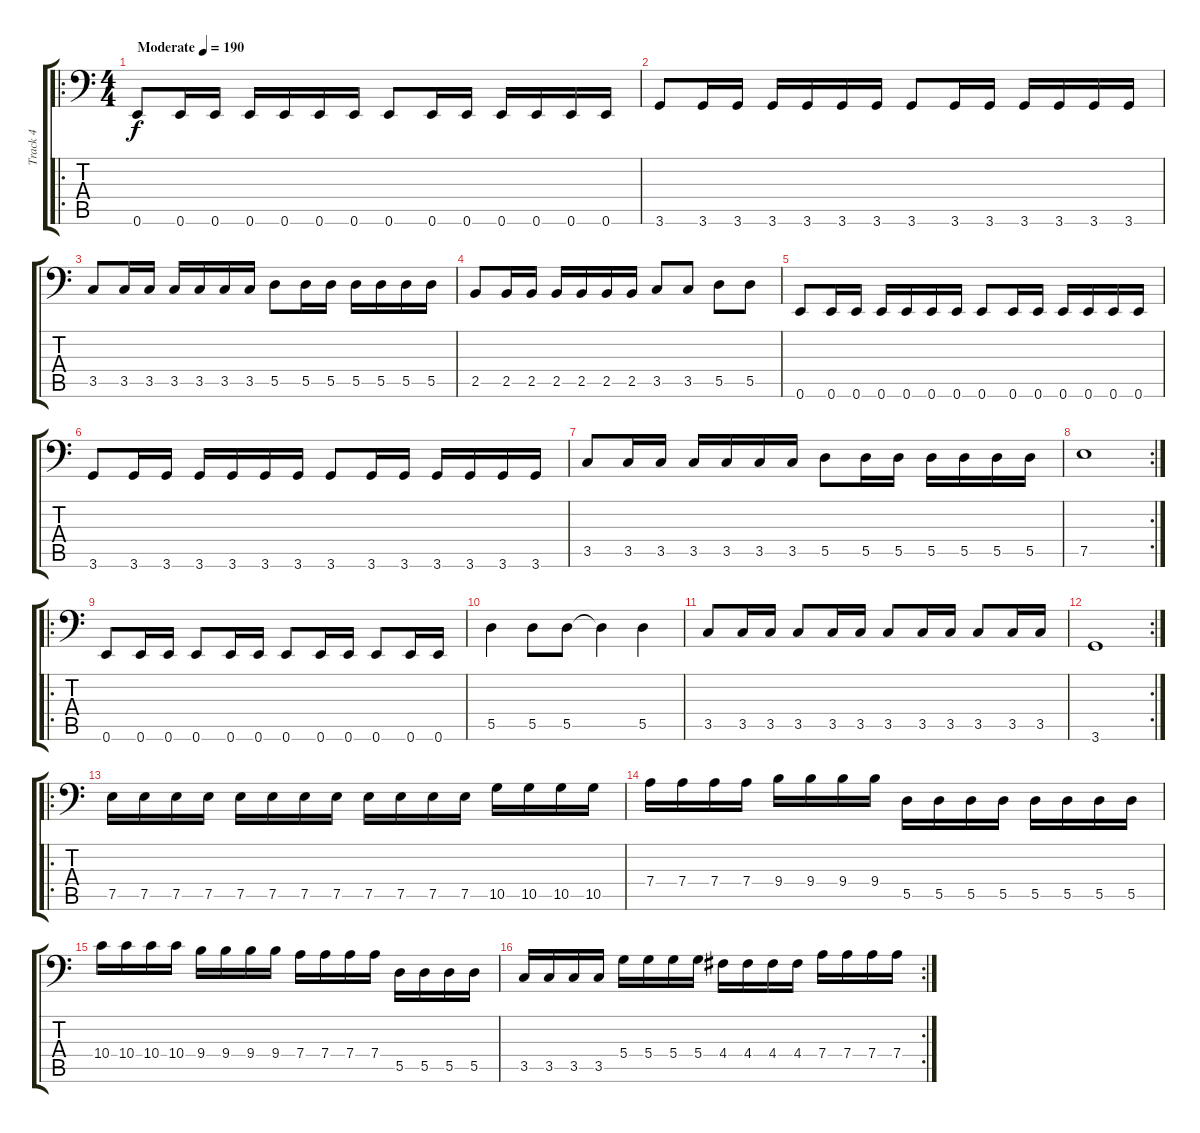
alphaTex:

\track ("Track 4" "Track 4") {instrument electricbasspick}
\staff {score tabs}
\tuning (E3 B2 G2 D2 A1 E1) {hide}
\ro
\ts (4 4)
\tempo (190 "Moderate")
\clef f4
\ks c
0.6.8{dy f instrument electricbasspick} 0.6.16 0.6.16 0.6.16 0.6.16 0.6.16 0.6.16 0.6.8 0.6.16 0.6.16 0.6.16 0.6.16 0.6.16 0.6.16 |
3.6.8 3.6.16 3.6.16 3.6.16 3.6.16 3.6.16 3.6.16 3.6.8 3.6.16 3.6.16 3.6.16 3.6.16 3.6.16 3.6.16 |
3.5.8 3.5.16 3.5.16 3.5.16 3.5.16 3.5.16 3.5.16 5.5.8 5.5.16 5.5.16 5.5.16 5.5.16 5.5.16 5.5.16 |
2.5.8 2.5.16 2.5.16 2.5.16 2.5.16 2.5.16 2.5.16 3.5.8 3.5.8 5.5.8 5.5.8 |
0.6.8 0.6.16 0.6.16 0.6.16 0.6.16 0.6.16 0.6.16 0.6.8 0.6.16 0.6.16 0.6.16 0.6.16 0.6.16 0.6.16 |
3.6.8 3.6.16 3.6.16 3.6.16 3.6.16 3.6.16 3.6.16 3.6.8 3.6.16 3.6.16 3.6.16 3.6.16 3.6.16 3.6.16 |
3.5.8 3.5.16 3.5.16 3.5.16 3.5.16 3.5.16 3.5.16 5.5.8 5.5.16 5.5.16 5.5.16 5.5.16 5.5.16 5.5.16 |
\rc 2
7.5.1 |
\ro
0.6.8 0.6.16 0.6.16 0.6.8 0.6.16 0.6.16 0.6.8 0.6.16 0.6.16 0.6.8 0.6.16 0.6.16 |
5.5.4 5.5.8 5.5.8 5.5{t}.4 5.5.4 |
3.5.8 3.5.16 3.5.16 3.5.8 3.5.16 3.5.16 3.5.8 3.5.16 3.5.16 3.5.8 3.5.16 3.5.16 |
\rc 2
3.6.1 |
\ro
7.5.16 7.5.16 7.5.16 7.5.16 7.5.16 7.5.16 7.5.16 7.5.16 7.5.16 7.5.16 7.5.16 7.5.16 10.5.16 10.5.16 10.5.16 10.5.16 |
7.4.16 7.4.16 7.4.16 7.4.16 9.4.16 9.4.16 9.4.16 9.4.16 5.5.16 5.5.16 5.5.16 5.5.16 5.5.16 5.5.16 5.5.16 5.5.16 |
10.4.16 10.4.16 10.4.16 10.4.16 9.4.16 9.4.16 9.4.16 9.4.16 7.4.16 7.4.16 7.4.16 7.4.16 5.5.16 5.5.16 5.5.16 5.5.16 |
\rc 2
3.5.16 3.5.16 3.5.16 3.5.16 5.4.16 5.4.16 5.4.16 5.4.16 4.4.16 4.4.16 4.4.16 4.4.16 7.4.16 7.4.16 7.4.16 7.4.16
